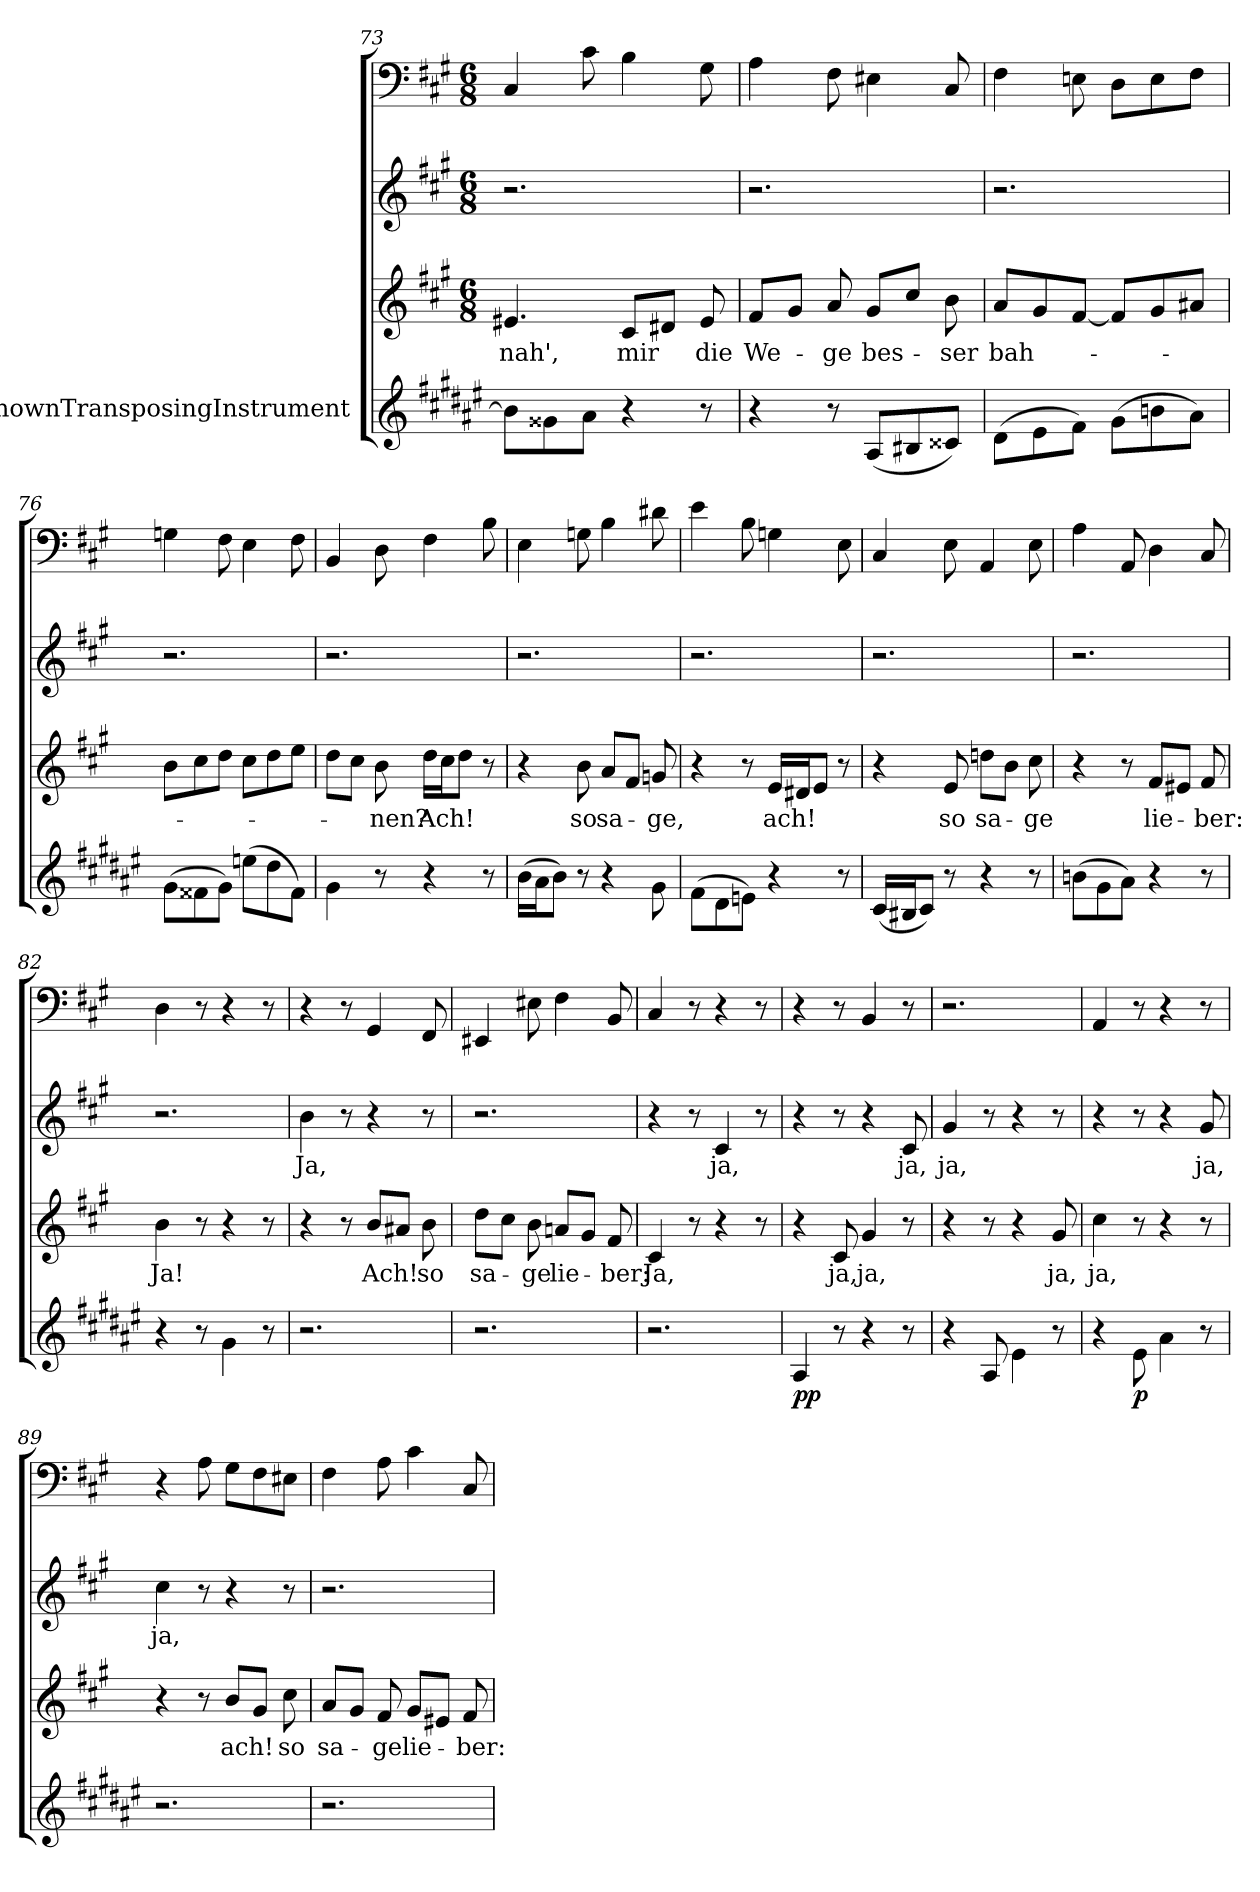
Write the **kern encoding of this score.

**kern	**dynam	**kern	**text	**kern	**text	**kern
*part4	*part4	*part3	*part3	*part2	*part2	*part1
*staff4	*staff4	*staff3	*staff3	*staff2	*staff2	*staff1
*I"UnknownTransposingInstrument	*	*	*	*	*	*
*clefG2	*	*clefG2	*	*clefG2	*	*clefF4
*ITrd-2c-3	*	*	*	*	*	*
*k[f#c#g#]	*	*k[f#c#g#]	*	*k[f#c#g#]	*	*k[f#c#g#]
*	*	*M6/8	*	*M6/8	*	*M6/8
=73	=73	=73	=73	=73	=73	=73
8dd"\L]	.	4.e#X"/	nah',	2.r	.	4C#"/
8b#X"\	.	.	.	.	.	.
8cc#"\J	.	.	.	.	.	8c#"\
4r	.	8c#"/L	mir	.	.	4B"\
.	.	8d#X"/J	.	.	.	.
8r	.	8e#"/	die	.	.	8G#"\
=74	=74	=74	=74	=74	=74	=74
4r	.	8f#"/L	We-	2.r	.	4A"\
.	.	8g#"/J	.	.	.	.
8r	.	8a"/	-ge	.	.	8F#"\
(8c#"/L	.	8g#"/L	bes-	.	.	4E#X"\
8d#X"/	.	8cc#"/J	.	.	.	.
8e#X"/J)	.	8b"\	-ser	.	.	8C#"/
=75	=75	=75	=75	=75	=75	=75
(8f#"\L	.	8a"/L	bah-	2.r	.	4F#"\
8g#"\	.	8g#"/	.	.	.	.
8a"\J)	.	[8f#"/J	.	.	.	8En"\
(8b"\L	.	8f#"/L]	.	.	.	8D"\L
8ddn"\	.	8g#"/	.	.	.	8E"\
8cc#"\J)	.	8a#X"/J	.	.	.	8F#"\J
=76	=76	=76	=76	=76	=76	=76
(8b"\L	.	8b"\L	.	2.r	.	4Gn"\
8a#X"\	.	8cc#"\	.	.	.	.
8b"\J)	.	8dd"\J	.	.	.	8F#"\
(8ggn"\L	.	8cc#"\L	.	.	.	4E"\
8ff#"\	.	8dd"\	.	.	.	.
8a#"\J)	.	8ee"\J	.	.	.	8F#"\
=77	=77	=77	=77	=77	=77	=77
4b"\	.	8dd"\L	.	2.r	.	4BB"/
.	.	8cc#"\J	.	.	.	.
8r	.	8b"\	-nen?	.	.	8D"\
4r	.	16dd"\LL	Ach!	.	.	4F#"\
.	.	16cc#"\J	.	.	.	.
.	.	8dd"\J	.	.	.	.
8r	.	8r	.	.	.	8B"\
=78	=78	=78	=78	=78	=78	=78
(16dd"\LL	.	4r	.	2.r	.	4E"\
16cc#"\J	.	.	.	.	.	.
8dd"\J)	.	.	.	.	.	.
8r	.	8b"\	so	.	.	8Gn"\
4r	.	8a"/L	sa-	.	.	4B"\
.	.	8f#"/J	.	.	.	.
8b"\	.	8gn"/	-ge,	.	.	8d#X"\
=79	=79	=79	=79	=79	=79	=79
(8a"\L	.	4r	.	2.r	.	4e"\
8f#"\	.	.	.	.	.	.
8gn"\J)	.	8r	.	.	.	8B"\
4r	.	16e"/LL	ach!	.	.	4Gn"\
.	.	16d#X"/J	.	.	.	.
.	.	8e"/J	.	.	.	.
8r	.	8r	.	.	.	8E"\
=80	=80	=80	=80	=80	=80	=80
(16e"/LL	.	4r	.	2.r	.	4C#"/
16d#X"/J	.	.	.	.	.	.
8e"/J)	.	.	.	.	.	.
8r	.	8e"/	so	.	.	8E"\
4r	.	8ddn"\L	sa-	.	.	4AA"/
.	.	8b"\J	.	.	.	.
8r	.	8cc#"\	-ge	.	.	8E"\
=81	=81	=81	=81	=81	=81	=81
(8ddn"\L	.	4r	.	2.r	.	4A"\
8b"\	.	.	.	.	.	.
8cc#"\J)	.	8r	.	.	.	8AA"/
4r	.	8f#"/L	lie-	.	.	4D"\
.	.	8e#X"/J	.	.	.	.
8r	.	8f#"/	-ber:	.	.	8C#"/
=82	=82	=82	=82	=82	=82	=82
4r	.	4b"\	Ja!	2.r	.	4D"\
8r	.	8r	.	.	.	8r
4b"\	.	4r	.	.	.	4r
8r	.	8r	.	.	.	8r
=83	=83	=83	=83	=83	=83	=83
2.r	.	4r	.	4b"\	Ja,	4r
.	.	8r	.	8r	.	8r
.	.	8b"/L	Ach!	4r	.	4GG#"/
.	.	8a#X"/J	.	.	.	.
.	.	8b"\	so	8r	.	8FF#"/
=84	=84	=84	=84	=84	=84	=84
2.r	.	8dd"\L	sa-	2.r	.	4EE#X"/
.	.	8cc#"\J	.	.	.	.
.	.	8b"\	-ge	.	.	8E#X"\
.	.	8an"/L	lie-	.	.	4F#"\
.	.	8g#"/J	.	.	.	.
.	.	8f#"/	-ber:	.	.	8BB"/
=85	=85	=85	=85	=85	=85	=85
2.r	.	4c#"/	Ja,	4r	.	4C#"/
.	.	8r	.	8r	.	8r
.	.	4r	.	4c#"/	ja,	4r
.	.	8r	.	8r	.	8r
=86	=86	=86	=86	=86	=86	=86
4c#"/	pp	4r	.	4r	.	4r
8r	.	8c#"/	ja,	8r	.	8r
4r	.	4g#"/	ja,	4r	.	4BB"/
8r	.	8r	.	8c#"/	ja,	8r
=87	=87	=87	=87	=87	=87	=87
4r	.	4r	.	4g#"/	ja,	2.r
8c#"/	.	8r	.	8r	.	.
4g#"\	.	4r	.	4r	.	.
8r	.	8g#"/	ja,	8r	.	.
=88	=88	=88	=88	=88	=88	=88
4r	.	4cc#"\	ja,	4r	.	4AA"/
8g#"\	p	8r	.	8r	.	8r
4cc#"\	.	4r	.	4r	.	4r
8r	.	8r	.	8g#"/	ja,	8r
=89	=89	=89	=89	=89	=89	=89
2.r	.	4r	.	4cc#"\	ja,	4r
.	.	8r	.	8r	.	8A"\
.	.	8b"/L	ach!	4r	.	8G#"\L
.	.	8g#"/J	.	.	.	8F#"\
.	.	8cc#"\	so	8r	.	8E#X"\J
=90	=90	=90	=90	=90	=90	=90
2.r	.	8a"/L	sa-	2.r	.	4F#"\
.	.	8g#"/J	.	.	.	.
.	.	8f#"/	-ge	.	.	8A"\
.	.	8g#"/L	lie-	.	.	4c#"\
.	.	8e#X"/J	.	.	.	.
.	.	8f#"/	-ber:	.	.	8C#"/
=	=	=	=	=	=	=
*-	*-	*-	*-	*-	*-	*-
